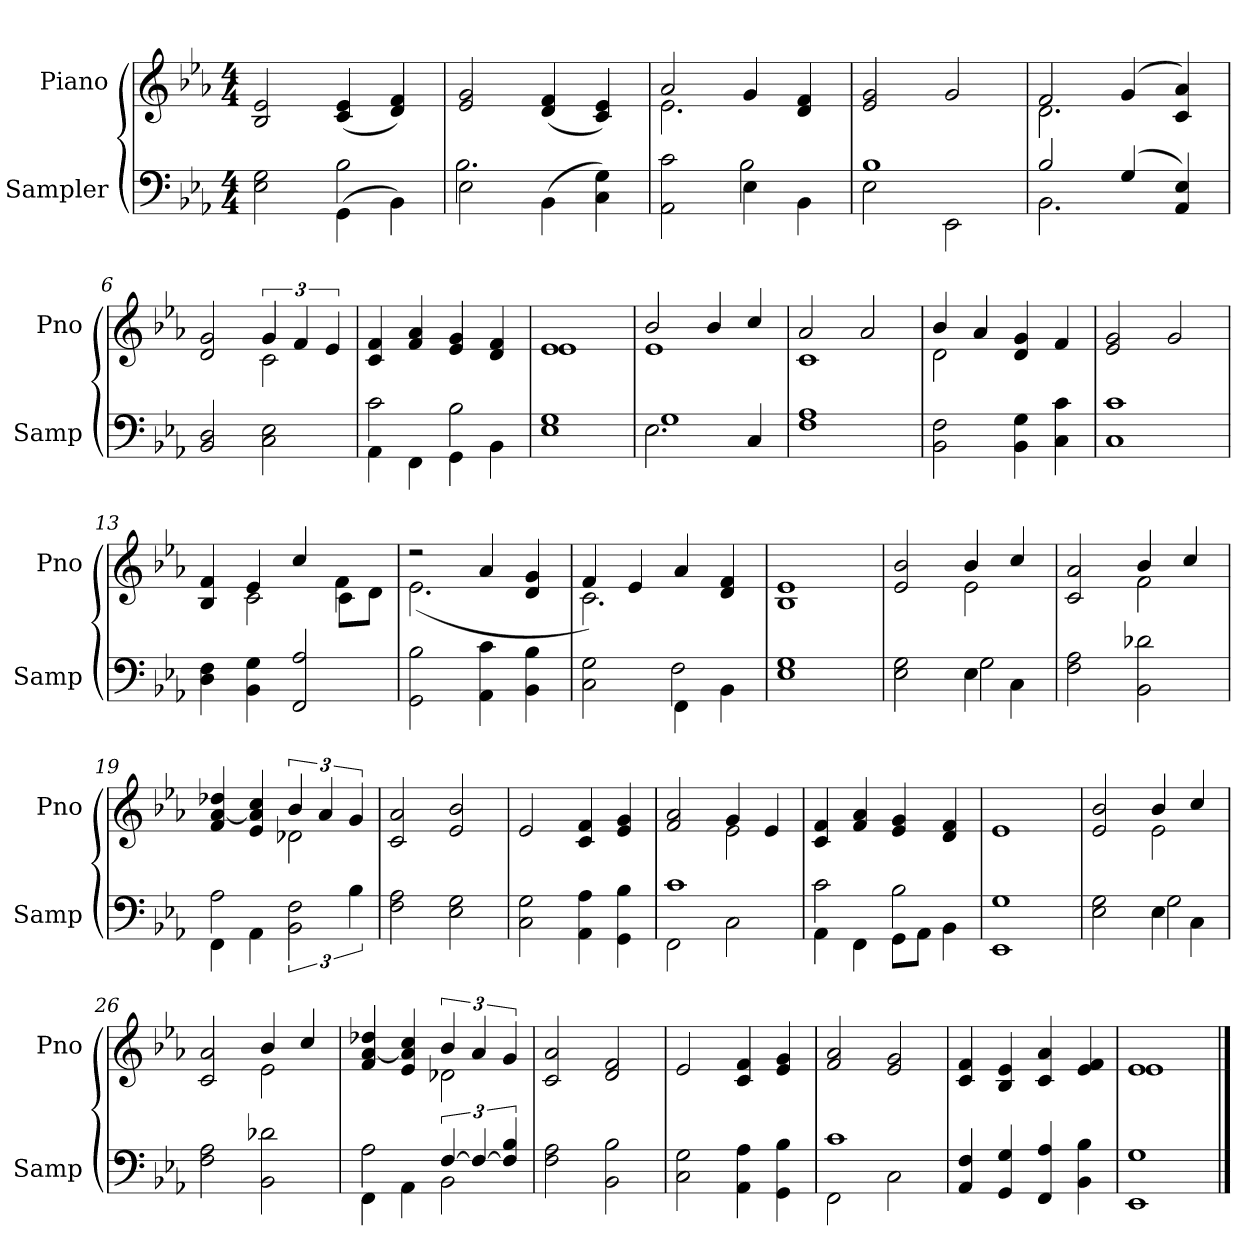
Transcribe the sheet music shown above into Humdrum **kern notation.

**kern	**kern
*part2	*part1
*staff2	*staff1
*I"Sampler	*I"Piano
*I'Samp	*I'Pno
*clefF4	*clefG2
*k[b-e-a-]	*k[b-e-a-]
*E-:	*E-:
*M4/4	*M4/4
=1	=1
*^	*
2E- 2G	2ryy	2B- 2e-
(4GG\	2B-	(4c 4e-
4BB-\)	.	4d 4f)
=2	=2	=2
2E-\	2.B-	2e- 2g
(4BB-\	.	(4d 4f
4C 4G)	4ryy	4c 4e-)
=3	=3	=3
*	*	*^
2AA- 2c	2ryy	2a-/	2.e-
4E-\	2B-	4g/	.
4BB-\	.	4d 4f	4ryy
*	*	*v	*v
=4	=4	=4
2E-\	1B-	2e- 2g
2EE-\	.	2g
=5	=5	=5
*	*	*^
2B-/	2.BB-	2f/	2.d
(4G/	.	(4g/	.
4AA- 4E-)	4ryy	4c 4a-)	4ryy
*v	*v	*	*
=6	=6	=6
2BB- 2D	2d 2g	2ryy
2C 2E-	6g/	2c
.	6f/	.
.	6e-/	.
*	*v	*v
=7	=7
*^	*
4AA-\	2c	4c 4f
4FF\	.	4f 4a-
4GG\	2B-	4e- 4g
4BB-\	.	4d 4f
*v	*v	*
=8	=8
*	*^
1E- 1G	1e-/	1e-
=9	=9	=9
*^	*	*
2.E-\	1G	2b-/	1e-
.	.	4b-/	.
4C/	.	4cc/	.
*v	*v	*	*
=10	=10	=10
1F 1A-	2a-/	1c
.	2a-/	.
=11	=11	=11
2BB- 2F	4b-/	2d
.	4a-/	.
4BB- 4G	4d 4g	2ryy
4C 4c	4f	.
*	*v	*v
=12	=12
1C 1c	2e- 2g
.	2g
=13	=13
*	*^
4D 4F	4B- 4f	4ryy
4BB- 4G	4e-/	2c
2FF 2A-	4cc/	.
.	8c\L	4f
.	8d\J	.
=14	=14	=14
2GG 2B-	2r	(2.e-
4AA- 4c	4a-/	.
4BB- 4B-	4d 4g	4ryy
=15	=15	=15
*^	*	*
2C 2G	2ryy	4f/)	2.c
.	.	4e-/	.
4FF\	2F	4a-/	.
4BB-\	.	4d 4f	4ryy
*v	*v	*	*
*	*v	*v
=16	=16
1E- 1G	1B- 1e-
=17	=17
*^	*^
2E- 2G	2ryy	2e- 2b-	2ryy
4E-\	2G	4b-/	2e-
4C\	.	4cc/	.
*v	*v	*	*
=18	=18	=18
2F 2A-	2c 2a-	2ryy
2BB- 2d-X	4b-/	2f
.	4cc/	.
=19	=19	=19
*^	*	*
4FF\	2A-	4f/ [4a-/ 4dd-X/	2ryy
4AA-\	.	4e- 4a-] 4cc	.
3BB-\ 3F\	2ryy	6b-/	2d-
.	.	6a-/	.
6B-\	.	6g/	.
*v	*v	*	*
*	*v	*v
=20	=20
2F 2A-	2c 2a-
2E- 2G	2e- 2b-
=21	=21
2C 2G	2e-
4AA- 4A-	4c 4f
4GG 4B-	4e- 4g
=22	=22
*^	*^
2FF\	1c	2f 2a-	2ryy
2C\	.	4g/	2e-
.	.	4e-/	.
*	*	*v	*v
=23	=23	=23
4AA-\	2c	4c 4f
4FF\	.	4f 4a-
8GG\L	2B-	4e- 4g
8AA-\J	.	.
4BB-\	.	4d 4f
*v	*v	*
=24	=24
1EE- 1G	1e-
=25	=25
*^	*^
2E- 2G	2ryy	2e- 2b-	2ryy
4E-\	2G	4b-/	2e-
4C\	.	4cc/	.
*v	*v	*	*
=26	=26	=26
2F 2A-	2c 2a-	2ryy
2BB- 2d-X	4b-/	2e-
.	4cc/	.
=27	=27	=27
*^	*	*
4FF\	2A-	4f [4a- 4dd-X	2ryy
4AA-\	.	4e- 4a-] 4cc	.
[6F/	2BB-	6b-/	2d-
6F/_	.	6a-/	.
6F/] 6B-/	.	6g/	.
*v	*v	*	*
*	*v	*v
=28	=28
2F 2A-	2c 2a-
2BB- 2B-	2d 2f
=29	=29
2C 2G	2e-
4AA- 4A-	4c 4f
4GG 4B-	4e- 4g
=30	=30
*^	*
2FF\	1c	2f 2a-
2C\	.	2e- 2g
*v	*v	*
=31	=31
4AA- 4F	4c 4f
4GG 4G	4B- 4e-
4FF 4A-	4c 4a-
4BB- 4B-	4e- 4f
=32	=32
*	*^
1EE- 1G	1e-/	1e-
*	*v	*v
==	==
*-	*-
